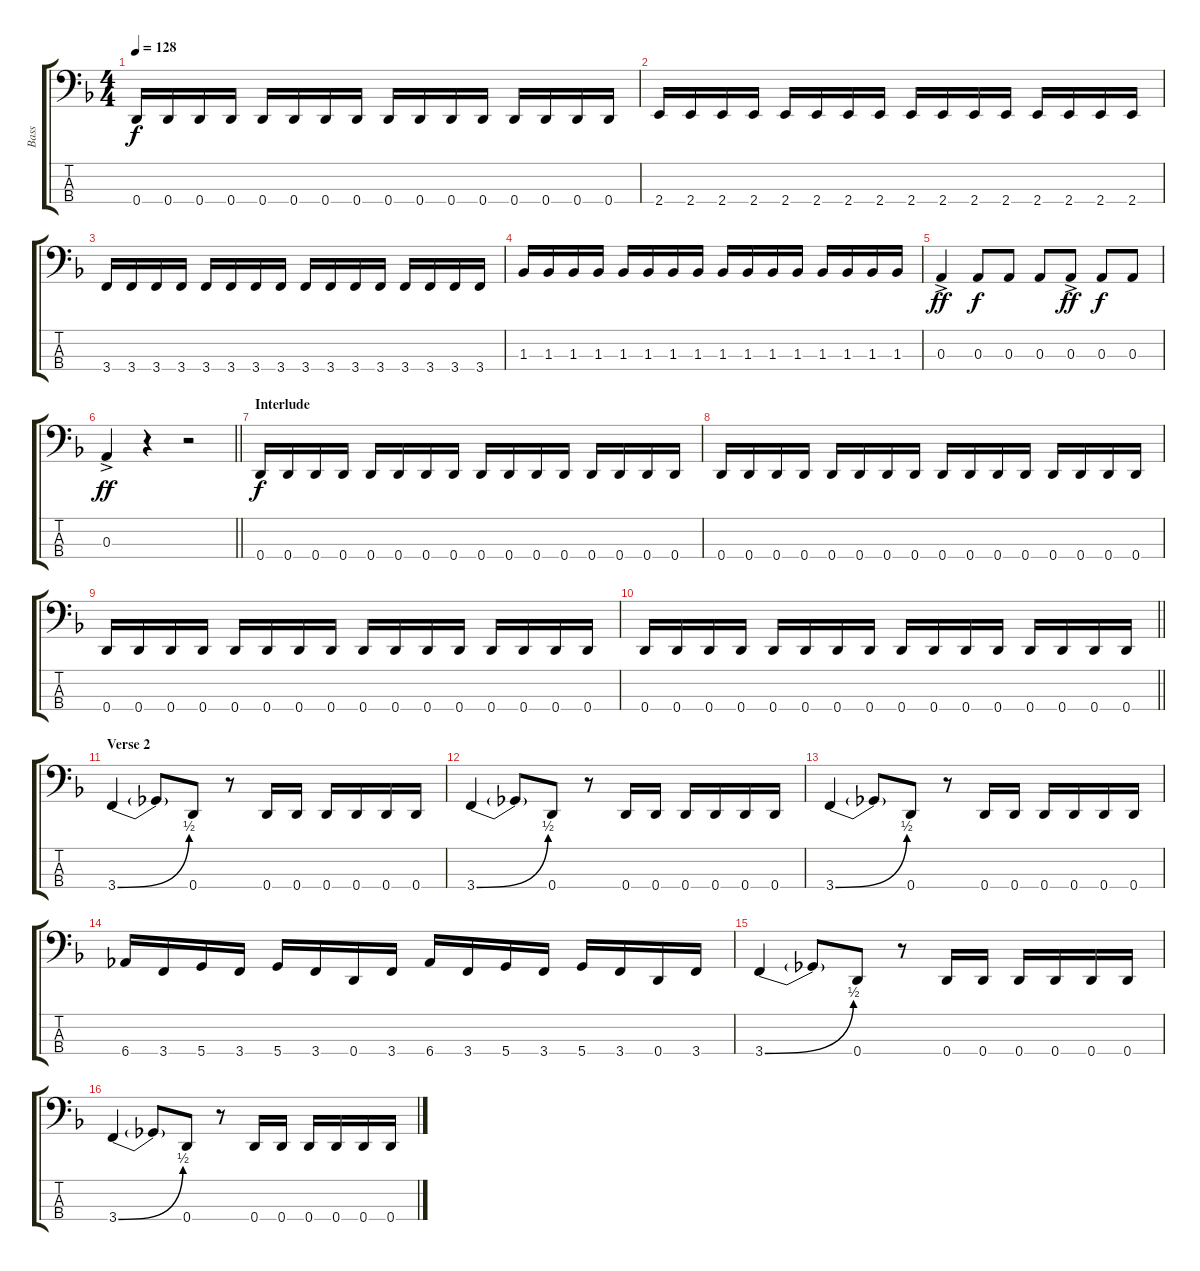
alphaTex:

\track ("Bass" "Bass") {instrument electricbasspick}
\staff {score tabs}
\tuning (G2 D2 A1 D1) {hide}
\ts (4 4)
\tempo 128
\clef f4
\ks dminor
0.4.16{dy f} 0.4.16 0.4.16 0.4.16 0.4.16 0.4.16 0.4.16 0.4.16 0.4.16 0.4.16 0.4.16 0.4.16 0.4.16 0.4.16 0.4.16 0.4.16 |
2.4.16 2.4.16 2.4.16 2.4.16 2.4.16 2.4.16 2.4.16 2.4.16 2.4.16 2.4.16 2.4.16 2.4.16 2.4.16 2.4.16 2.4.16 2.4.16 |
3.4.16 3.4.16 3.4.16 3.4.16 3.4.16 3.4.16 3.4.16 3.4.16 3.4.16 3.4.16 3.4.16 3.4.16 3.4.16 3.4.16 3.4.16 3.4.16 |
1.3.16 1.3.16 1.3.16 1.3.16 1.3.16 1.3.16 1.3.16 1.3.16 1.3.16 1.3.16 1.3.16 1.3.16 1.3.16 1.3.16 1.3.16 1.3.16 |
0.3{ac}.4{dy ff} 0.3.8{dy f} 0.3.8 0.3.8 0.3{ac}.8{dy ff} 0.3.8{dy f} 0.3.8 |
\barLineRight lightlight
0.3{ac}.4{dy ff} r.4 r.2 |
\section ("" "Interlude")
0.4.16{dy f} 0.4.16 0.4.16 0.4.16 0.4.16 0.4.16 0.4.16 0.4.16 0.4.16 0.4.16 0.4.16 0.4.16 0.4.16 0.4.16 0.4.16 0.4.16 |
0.4.16 0.4.16 0.4.16 0.4.16 0.4.16 0.4.16 0.4.16 0.4.16 0.4.16 0.4.16 0.4.16 0.4.16 0.4.16 0.4.16 0.4.16 0.4.16 |
0.4.16 0.4.16 0.4.16 0.4.16 0.4.16 0.4.16 0.4.16 0.4.16 0.4.16 0.4.16 0.4.16 0.4.16 0.4.16 0.4.16 0.4.16 0.4.16 |
\barLineRight lightlight
0.4.16 0.4.16 0.4.16 0.4.16 0.4.16 0.4.16 0.4.16 0.4.16 0.4.16 0.4.16 0.4.16 0.4.16 0.4.16 0.4.16 0.4.16 0.4.16 |
\section ("" "Verse 2")
3.4{be (bend 0 0 60 2)}.4 3.4{t}.8 0.4.8 r.8 0.4.16 0.4.16 0.4.16 0.4.16 0.4.16 0.4.16 |
3.4{be (bend 0 0 60 2)}.4 3.4{t}.8 0.4.8 r.8 0.4.16 0.4.16 0.4.16 0.4.16 0.4.16 0.4.16 |
3.4{be (bend 0 0 60 2)}.4 3.4{t}.8 0.4.8 r.8 0.4.16 0.4.16 0.4.16 0.4.16 0.4.16 0.4.16 |
6.4.16 3.4.16 5.4.16 3.4.16 5.4.16 3.4.16 0.4.16 3.4.16 6.4.16 3.4.16 5.4.16 3.4.16 5.4.16 3.4.16 0.4.16 3.4.16 |
3.4{be (bend 0 0 60 2)}.4 3.4{t}.8 0.4.8 r.8 0.4.16 0.4.16 0.4.16 0.4.16 0.4.16 0.4.16 |
3.4{be (bend 0 0 60 2)}.4 3.4{t}.8 0.4.8 r.8 0.4.16 0.4.16 0.4.16 0.4.16 0.4.16 0.4.16
